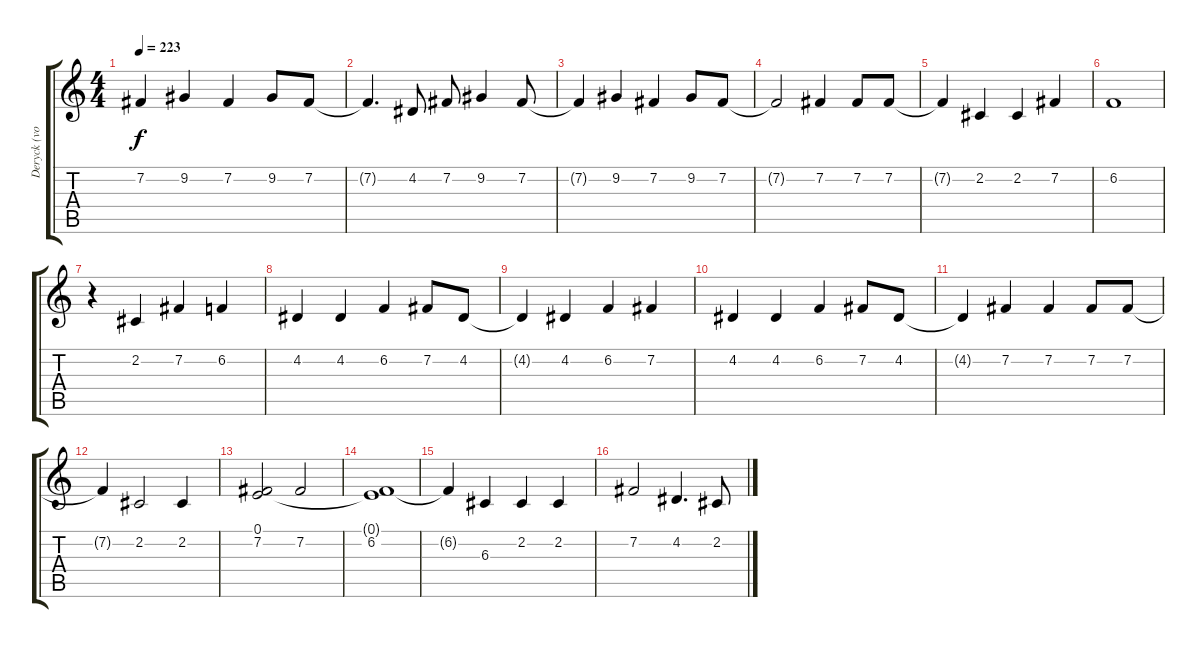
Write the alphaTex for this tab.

\track ("Deryck (voz)" "Deryck (vo") {instrument lead2sawtooth}
\staff {score tabs}
\tuning (E4 B3 G3 D3 A2 E2) {hide}
\ts (4 4)
\tempo 223
\clef g2
\ks c
7.2.4{dy f} 9.2.4 7.2.4 9.2.8 7.2.8 |
7.2{t}.4{d} 4.2.8 7.2.8 9.2.4 7.2.8 |
7.2{t}.4 9.2.4 7.2.4 9.2.8 7.2.8 |
7.2{t}.2 7.2.4 7.2.8 7.2.8 |
7.2{t}.4 2.2.4 2.2.4 7.2.4 |
6.2.1 |
r.4 2.2.4 7.2.4 6.2.4 |
4.2.4 4.2.4 6.2.4 7.2.8 4.2.8 |
4.2{t}.4 4.2.4 6.2.4 7.2.4 |
4.2.4 4.2.4 6.2.4 7.2.8 4.2.8 |
4.2{t}.4 7.2.4 7.2.4 7.2.8 7.2.8 |
7.2{t}.4 2.2.2 2.2.4 |
(0.1 7.2).2 7.2.2 |
(0.1{t} 6.2).1 |
6.2{t}.4 6.3.4 2.2.4 2.2.4 |
7.2.2 4.2.4{d} 2.2.8
